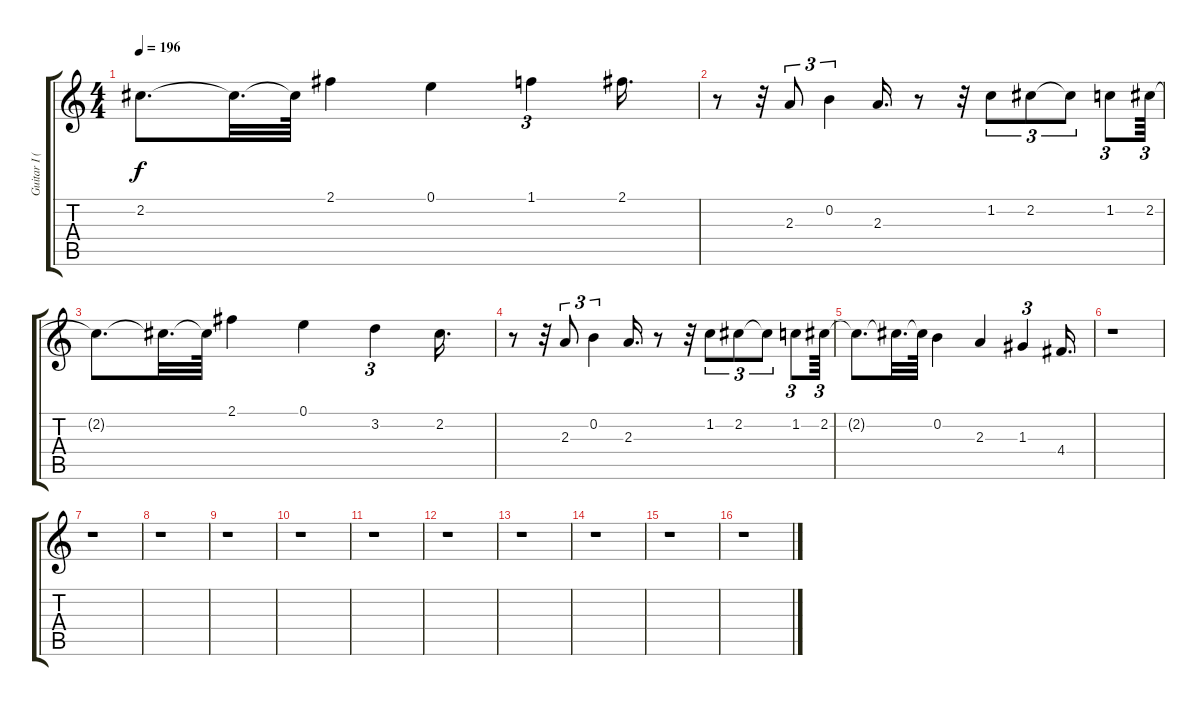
\track ("Guitar I (Sugizo)" "Guitar I (") {instrument distortionguitar}
\staff {score tabs}
\tuning (E4 B3 G3 D3 A2 E2) {hide}
\ts (4 4)
\tempo 196
\clef g2
\ks c
2.2{t}.8{d dy f} 2.2{t}.32{d} 2.2{t}.64 2.1.4 0.1.4 1.1.4{tu (3 2)} 2.1.16{d} |
r.8 r.32 2.3.8{tu (3 2)} 0.2.4{tu (3 2)} 2.3.16{d} r.8 r.32 1.2.8{tu (3 2)} 2.2.8{tu (3 2)} 2.2{t}.8{tu (3 2)} 1.2.8{tu (3 2)} 2.2.64{tu (3 2)} |
2.2{t}.8{d} 2.2{t}.32{d} 2.2{t}.64 2.1.4 0.1.4 3.2.4{tu (3 2)} 2.2.16{d} |
r.8 r.32 2.3.8{tu (3 2)} 0.2.4{tu (3 2)} 2.3.16{d} r.8 r.32 1.2.8{tu (3 2)} 2.2.8{tu (3 2)} 2.2{t}.8{tu (3 2)} 1.2.8{tu (3 2)} 2.2.64{tu (3 2)} |
2.2{t}.8{d} 2.2{t}.32{d} 2.2{t}.64 0.2.4 2.3.4 1.3.4{tu (3 2)} 4.4.16{d} |
r.1 |
r.1 |
r.1 |
r.1 |
r.1 |
r.1 |
r.1 |
r.1 |
r.1 |
r.1 |
r.1
